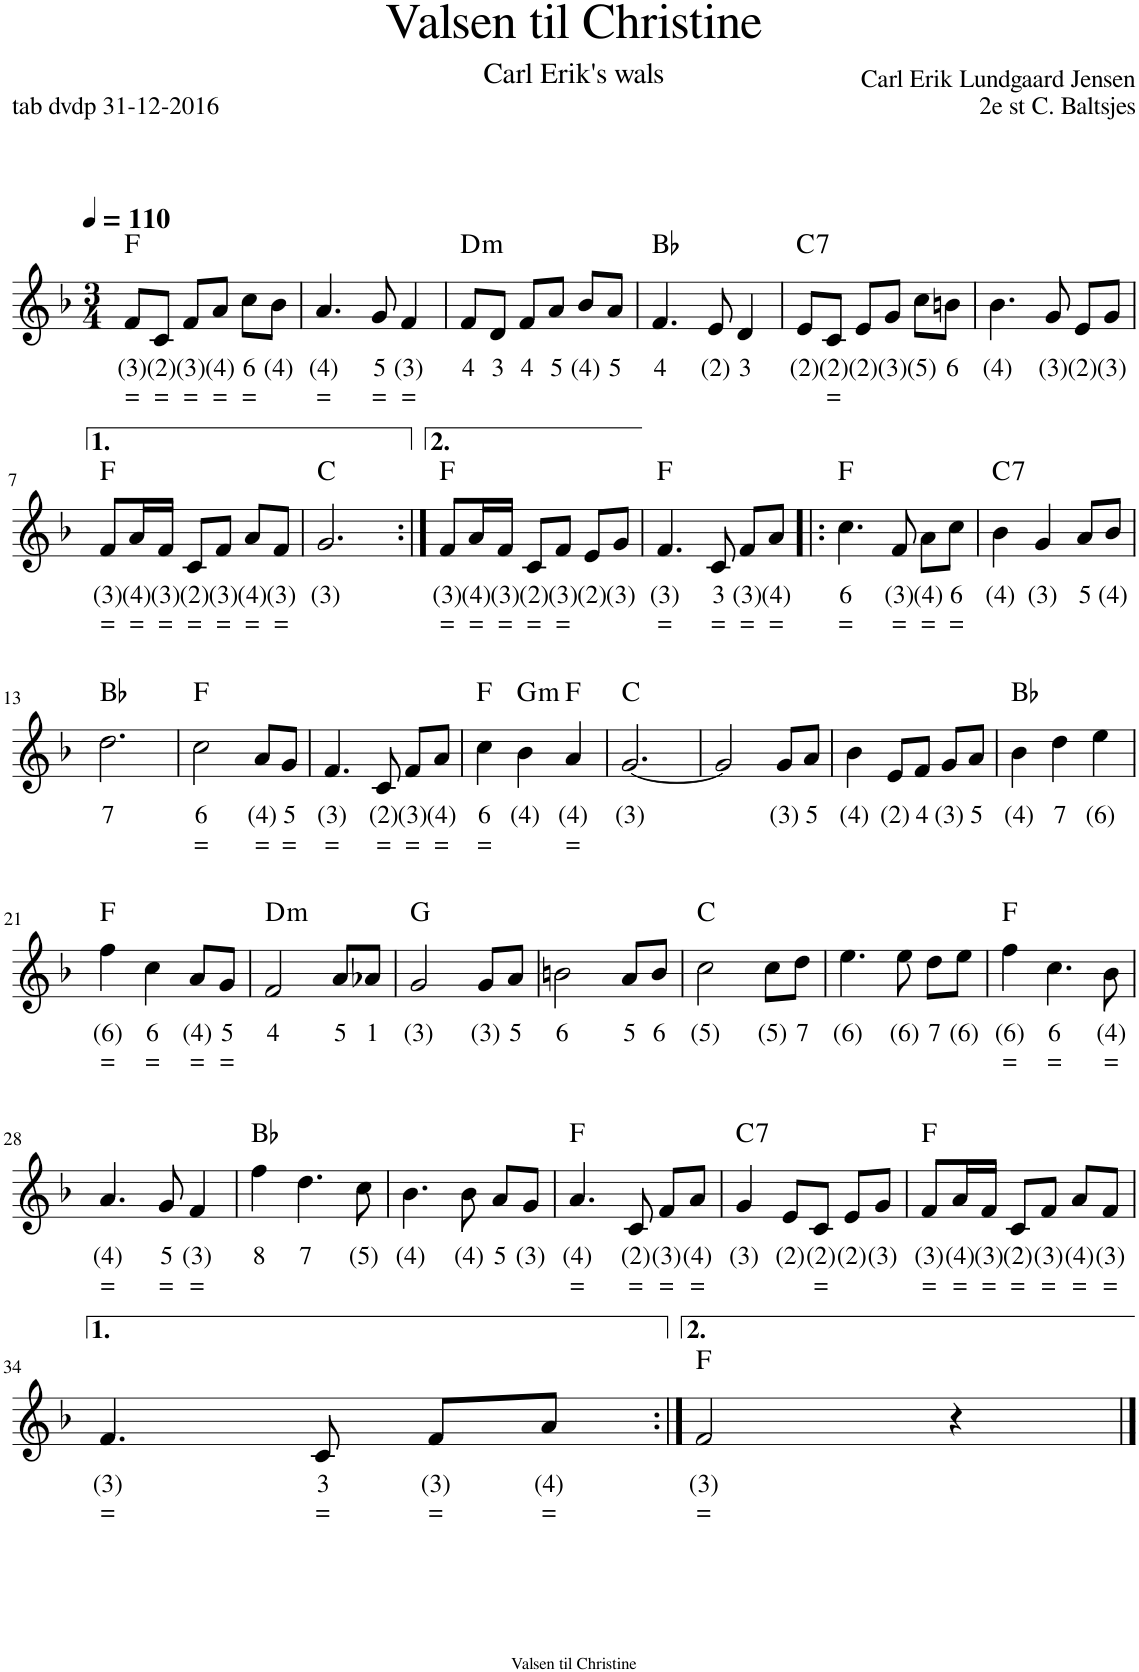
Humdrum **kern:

**kern	**text	**text	**kern	**text	**text	**kern	**text	**text	**harte
*part3	*part3	*part3	*part2	*part2	*part2	*part1	*part1	*part1	*part1
*staff3	*staff3	*staff3	*staff2	*staff2	*staff2	*staff1	*staff1	*staff1	*
*I"Stem	*	*	*I"Stem	*	*	*I"Stem	*	*	*
*stria5	*	*	*stria5	*	*	*	*	*	*
*clefG2	*	*	*clefG2	*	*	*clefG2	*	*	*
*k[b-]	*	*	*k[b-]	*	*	*k[b-]	*	*	*
*M3/4	*	*	*M3/4	*	*	*M3/4	*	*	*
*MM110	*	*	*MM110	*	*	*MM110	*	*	*
=1	=1	=1	=1	=1	=1	=1	=1	=1	=1
!	!	!	!LO:TX:a:t=2e stem	!	!	!	!	!	!
!LO:TX:a:t=2e st laag angepast	!	!	!	!	!	!	!	!	!
!	!	!	!	!	!	!	!LO:LY:b	!LO:LY:b	!
2f	(3)	=	4ff	(6)	=	8f/L	(3)	=	F:maj
!	!	!	!	!	!	!	!LO:LY:b	!LO:LY:b	!
.	.	.	.	.	.	8c/J	(2)	=	.
!	!	!	!	!	!	!	!LO:LY:b	!LO:LY:b	!
.	.	.	4gg	8	=	8f/L	(3)	=	.
!	!	!	!	!	!	!	!LO:LY:b	!LO:LY:b	!
.	.	.	.	.	.	8a/J	(4)	=	.
!	!	!	!	!	!	!	!LO:LY:b	!LO:LY:b	!
4a	(4)	=	4aa	(7)	=	8cc\L	6	=	.
!	!	!	!	!	!	!	!LO:LY:b	!	!
.	.	.	.	.	.	8b-\J	(4)	.	.
=2	=2	=2	=2	=2	=2	=2	=2	=2	=2
!	!	!	!	!	!	!	!LO:LY:b	!LO:LY:b	!
4.cc	6	=	4.ccc	(8)	=	4.a/	(4)	=	.
!	!	!	!	!	!	!	!LO:LY:b	!LO:LY:b	!
8b-	(4)	.	8bb-	(8)	.	8g/	5	=	.
!	!	!	!	!	!	!	!LO:LY:b	!LO:LY:b	!
4a	(4)	=	4aa	(7)	=	4f/	(3)	=	.
=3	=3	=3	=3	=3	=3	=3	=3	=3	=3
!	!	!	!	!	!	!	!LO:LY:b	!	!LO:H:kt=m
2f	4	.	4ff	8	.	8f/L	4	.	D:min
!	!	!	!	!	!	!	!LO:LY:b	!	!
.	.	.	.	.	.	8d/J	3	.	.
!	!	!	!	!	!	!	!LO:LY:b	!	!
.	.	.	4gg	(7)	.	8f/L	4	.	.
!	!	!	!	!	!	!	!LO:LY:b	!	!
.	.	.	.	.	.	8a/J	5	.	.
!	!	!	!	!	!	!	!LO:LY:b	!	!
4a	5	.	4aa	9	.	8b-/L	(4)	.	.
!	!	!	!	!	!	!	!LO:LY:b	!	!
.	.	.	.	.	.	8a/J	5	.	.
=4	=4	=4	=4	=4	=4	=4	=4	=4	=4
!	!	!	!	!	!	!	!LO:LY:b	!	!
2.b-	(4)	.	2.bb-	(8)	.	4.f/	4	.	Bb:maj
!	!	!	!	!	!	!	!LO:LY:b	!	!
.	.	.	.	.	.	8e/	(2)	.	.
!	!	!	!	!	!	!	!LO:LY:b	!	!
.	.	.	.	.	.	4d/	3	.	.
=5	=5	=5	=5	=5	=5	=5	=5	=5	=5
!	!	!	!	!	!	!	!LO:LY:b	!	!LO:H:kt=7
4e	(2)	.	4ee	(6)	.	8e/L	(2)	.	C:7
!	!	!	!	!	!	!	!LO:LY:b	!LO:LY:b	!
.	.	.	.	.	.	8c/J	(2)	=	.
!	!	!	!	!	!	!	!LO:LY:b	!	!
4g	(3)	.	4ff	8	.	8e/L	(2)	.	.
!	!	!	!	!	!	!	!LO:LY:b	!	!
.	.	.	.	.	.	8g/J	(3)	.	.
!	!	!	!	!	!	!	!LO:LY:b	!	!
4g	(3)	.	4gg	(7)	.	8cc\L	(5)	.	.
!	!	!	!	!	!	!	!LO:LY:b	!	!
.	.	.	.	.	.	8bn\J	6	.	.
=6	=6	=6	=6	=6	=6	=6	=6	=6	=6
!	!	!	!	!	!	!	!LO:LY:b	!	!
4.b-	(4)	.	4.bb-	(8)	.	4.b-\	(4)	.	.
!	!	!	!	!	!	!	!LO:LY:b	!	!
8g	(3)	.	8gg	(7)	.	8g/	(3)	.	.
!	!	!	!	!	!	!	!LO:LY:b	!	!
8e/L	(2)	.	8ee\L	(6)	.	8e/L	(2)	.	.
!	!	!	!	!	!	!	!LO:LY:b	!	!
8g/J	(3)	.	8gg\J	(7)	.	8g/J	(3)	.	.
!!LO:LB:g=z
=7	=7	=7	=7	=7	=7	=7	=7	=7	=7
!	!	!	!	!	!	!	!LO:LY:b	!LO:LY:b	!
2f	(3)	=	2ff	(6)	=	8f/L	(3)	=	F:maj
!	!	!	!	!	!	!	!LO:LY:b	!LO:LY:b	!
.	.	.	.	.	.	16a/L	(4)	=	.
!	!	!	!	!	!	!	!LO:LY:b	!LO:LY:b	!
.	.	.	.	.	.	16f/JJ	(3)	=	.
!	!	!	!	!	!	!	!LO:LY:b	!LO:LY:b	!
.	.	.	.	.	.	8c/L	(2)	=	.
!	!	!	!	!	!	!	!LO:LY:b	!LO:LY:b	!
.	.	.	.	.	.	8f/J	(3)	=	.
!	!	!	!	!	!	!	!LO:LY:b	!LO:LY:b	!
4a	(4)	=	4aa	(7)	=	8a/L	(4)	=	.
!	!	!	!	!	!	!	!LO:LY:b	!LO:LY:b	!
.	.	.	.	.	.	8f/J	(3)	=	.
=8	=8	=8	=8	=8	=8	=8	=8	=8	=8
!	!	!	!	!	!	!	!LO:LY:b	!	!
2.e	(2)	.	2.ee	(6)	.	2.g/	(3)	.	C:maj
=9:|!	=9:|!	=9:|!	=9:|!	=9:|!	=9:|!	=9:|!	=9:|!	=9:|!	=9:|!
!	!	!	!	!	!	!	!LO:LY:b	!LO:LY:b	!
2f	(3)	=	2ff	(6)	=	8f/L	(3)	=	F:maj
!	!	!	!	!	!	!	!LO:LY:b	!LO:LY:b	!
.	.	.	.	.	.	16a/L	(4)	=	.
!	!	!	!	!	!	!	!LO:LY:b	!LO:LY:b	!
.	.	.	.	.	.	16f/JJ	(3)	=	.
!	!	!	!	!	!	!	!LO:LY:b	!LO:LY:b	!
.	.	.	.	.	.	8c/L	(2)	=	.
!	!	!	!	!	!	!	!LO:LY:b	!LO:LY:b	!
.	.	.	.	.	.	8f/J	(3)	=	.
!	!	!	!	!	!	!	!LO:LY:b	!	!
4g	5	=	4gg	7	=	8e/L	(2)	.	.
!	!	!	!	!	!	!	!LO:LY:b	!	!
.	.	.	.	.	.	8g/J	(3)	.	.
=10	=10	=10	=10	=10	=10	=10	=10	=10	=10
!	!	!	!	!	!	!	!LO:LY:b	!LO:LY:b	!
2f	(3)	=	2ff	(6)	=	4.f/	(3)	=	F:maj
!	!	!	!	!	!	!	!LO:LY:b	!LO:LY:b	!
.	.	.	.	.	.	8c/	3	=	.
!	!	!	!	!	!	!	!LO:LY:b	!LO:LY:b	!
4r	.	.	4r	.	.	8f/L	(3)	=	.
!	!	!	!	!	!	!	!LO:LY:b	!LO:LY:b	!
.	.	.	.	.	.	8a/J	(4)	=	.
=11!|:	=11!|:	=11!|:	=11!|:	=11!|:	=11!|:	=11!|:	=11!|:	=11!|:	=11!|:
!	!	!	!	!	!	!	!LO:LY:b	!LO:LY:b	!
4.f	(3)	=	4.ff	(6)	=	4.cc\	6	=	F:maj
!	!	!	!	!	!	!	!LO:LY:b	!LO:LY:b	!
8c	3	=	8cc	6	=	8f/	(3)	=	.
!	!	!	!	!	!	!	!LO:LY:b	!LO:LY:b	!
8d/L	3	.	8dd\L	(5)	=	8a\L	(4)	=	.
!	!	!	!	!	!	!	!LO:LY:b	!LO:LY:b	!
8e/J	4	=	8ee\J	7	=	8cc\J	6	=	.
=12	=12	=12	=12	=12	=12	=12	=12	=12	=12
!	!	!	!	!	!	!	!LO:LY:b	!	!LO:H:kt=7
4e	(2)	.	4ee	(6)	.	4b-\	(4)	.	C:7
!	!	!	!	!	!	!	!LO:LY:b	!	!
4g	(3)	.	4dd	7	.	4g/	(3)	.	.
!	!	!	!	!	!	!	!LO:LY:b	!	!
4g	(3)	.	4cc	(5)	.	8a/L	5	.	.
!	!	!	!	!	!	!	!LO:LY:b	!	!
.	.	.	.	.	.	8b-/J	(4)	.	.
!!LO:LB:g=z
=13	=13	=13	=13	=13	=13	=13	=13	=13	=13
!	!	!	!	!	!	!	!LO:LY:b	!	!
4.b-	(4)	.	4.b-	(4)	.	2.dd\	7	.	Bb:maj
8b-	(4)	.	8b-	(4)	.	.	.	.	.
8a/L	5	.	8a/L	5	.	.	.	.	.
8g/J	(3)	.	8g/J	(3)	.	.	.	.	.
=14	=14	=14	=14	=14	=14	=14	=14	=14	=14
!	!	!	!	!	!	!	!LO:LY:b	!LO:LY:b	!
2f	(3)	=	2f	(3)	=	2cc\	6	=	F:maj
!	!	!	!	!	!	!	!LO:LY:b	!LO:LY:b	!
4r	.	.	4r	.	.	8a/L	(4)	=	.
!	!	!	!	!	!	!	!LO:LY:b	!LO:LY:b	!
.	.	.	.	.	.	8g/J	5	=	.
=15	=15	=15	=15	=15	=15	=15	=15	=15	=15
!	!	!	!	!	!	!	!LO:LY:b	!LO:LY:b	!
4.f	(3)	=	4.ff	(6)	.	4.f/	(3)	=	.
!	!	!	!	!	!	!	!LO:LY:b	!LO:LY:b	!
8c	3	=	8cc	6	=	8c/	(2)	=	.
!	!	!	!	!	!	!	!LO:LY:b	!LO:LY:b	!
8d/L	3	.	8dd\L	(5)	=	8f/L	(3)	=	.
!	!	!	!	!	!	!	!LO:LY:b	!LO:LY:b	!
8e/J	4	=	8ee\J	7	=	8a/J	(4)	=	.
=16	=16	=16	=16	=16	=16	=16	=16	=16	=16
!	!	!	!	!	!	!	!LO:LY:b	!LO:LY:b	!
4e	4	=	4ee	7	=	4cc\	6	=	F:maj
!	!	!	!	!	!	!	!LO:LY:b	!	!LO:H:kt=m
4d	3	.	4dd	7	.	4b-\	(4)	.	G:min
!	!	!	!	!	!	!	!LO:LY:b	!LO:LY:b	!
4c	3	=	4cc	6	=	4a/	(4)	=	F:maj
=17	=17	=17	=17	=17	=17	=17	=17	=17	=17
!	!	!	!	!	!	!	!LO:LY:b	!	!
4.e	(2)	.	4.ee	(6)	.	[2.g/	(3)	.	C:maj
8e	(2)	.	8ee	(6)	.	.	.	.	.
8f/L	4	.	8ff\L	8	.	.	.	.	.
8g/J	(3)	.	8gg\J	(7)	.	.	.	.	.
=18	=18	=18	=18	=18	=18	=18	=18	=18	=18
2cc	(5)	.	2ccc	(8)	.	2g/]	.	.	.
!	!	!	!	!	!	!	!LO:LY:b	!	!
8e/L	(2)	.	8ee\L	(6)	.	8g/L	(3)	.	.
!	!	!	!	!	!	!	!LO:LY:b	!	!
8f/J	4	.	8ff\J	8	.	8a/J	5	.	.
=19	=19	=19	=19	=19	=19	=19	=19	=19	=19
!	!	!	!	!	!	!	!LO:LY:b	!	!
4g	(3)	.	4gg	(7)	.	4b-\	(4)	.	.
!	!	!	!	!	!	!	!LO:LY:b	!	!
8e/L	(2)	.	8ee\L	(6)	.	8e/L	(2)	.	.
!	!	!	!	!	!	!	!LO:LY:b	!	!
8f/J	4	.	8ff\J	8	.	8f/J	4	.	.
!	!	!	!	!	!	!	!LO:LY:b	!	!
8g/L	(3)	.	8gg\L	(7)	.	8g/L	(3)	.	.
!	!	!	!	!	!	!	!LO:LY:b	!	!
8e/J	(2)	.	8ee\J	(6)	.	8a/J	5	.	.
=20	=20	=20	=20	=20	=20	=20	=20	=20	=20
!	!	!	!	!	!	!	!LO:LY:b	!	!
4d	3	.	4dd	7	.	4b-\	(4)	.	Bb:maj
!	!	!	!	!	!	!	!LO:LY:b	!	!
4f	4	.	4b-	(4)	.	4dd\	7	.	.
!	!	!	!	!	!	!	!LO:LY:b	!	!
4f	4	.	4b-	(4)	.	4ee\	(6)	.	.
!!LO:LB:g=z
=21	=21	=21	=21	=21	=21	=21	=21	=21	=21
!	!	!	!	!	!	!	!LO:LY:b	!LO:LY:b	!
4cc	6	=	4cc	6	=	4ff\	(6)	=	F:maj
!	!	!	!	!	!	!	!LO:LY:b	!LO:LY:b	!
4a	(4)	=	4a	(4)	=	4cc\	6	=	.
!	!	!	!	!	!	!	!LO:LY:b	!LO:LY:b	!
8f/L	(3)	=	8f/L	(3)	=	8a/L	(4)	=	.
!	!	!	!	!	!	!	!LO:LY:b	!LO:LY:b	!
8e/J	4	=	8e/J	4	=	8g/J	5	=	.
=22	=22	=22	=22	=22	=22	=22	=22	=22	=22
!	!	!	!	!	!	!	!LO:LY:b	!	!LO:H:kt=m
2d	3	.	2d	3	.	2f/	4	.	D:min
!	!	!	!	!	!	!	!LO:LY:b	!	!
4r	.	.	4r	.	.	8a/L	5	.	.
!	!	!	!	!	!	!	!LO:LY:b	!	!
.	.	.	.	.	.	8a-X/J	1	.	.
=23	=23	=23	=23	=23	=23	=23	=23	=23	=23
!	!	!	!	!	!	!	!LO:LY:b	!	!
4r	.	.	4r	.	.	2g/	(3)	.	G:maj
4d	3	.	4dd	7	.	.	.	.	.
!	!	!	!	!	!	!	!LO:LY:b	!	!
4d	3	.	4dd	7	.	8g/L	(3)	.	.
!	!	!	!	!	!	!	!LO:LY:b	!	!
.	.	.	.	.	.	8a/J	5	.	.
=24	=24	=24	=24	=24	=24	=24	=24	=24	=24
!	!	!	!	!	!	!	!LO:LY:b	!	!
4r	.	.	4r	.	.	2bn\	6	.	.
4g	(3)	.	4gg	(7)	.	.	.	.	.
!	!	!	!	!	!	!	!LO:LY:b	!	!
4g	(3)	.	4gg	(7)	.	8a/L	5	.	.
!	!	!	!	!	!	!	!LO:LY:b	!	!
.	.	.	.	.	.	8b/J	6	.	.
=25	=25	=25	=25	=25	=25	=25	=25	=25	=25
!	!	!	!	!	!	!	!LO:LY:b	!	!
4r	.	.	4r	.	.	2cc\	(5)	.	C:maj
4e	(2)	.	4ee	(6)	.	.	.	.	.
!	!	!	!	!	!	!	!LO:LY:b	!	!
4f	4	.	4ff	8	.	8cc\L	(5)	.	.
!	!	!	!	!	!	!	!LO:LY:b	!	!
.	.	.	.	.	.	8dd\J	7	.	.
=26	=26	=26	=26	=26	=26	=26	=26	=26	=26
!	!	!	!	!	!	!	!LO:LY:b	!	!
2g	(3)	.	2gg	(7)	.	4.ee\	(6)	.	.
!	!	!	!	!	!	!	!LO:LY:b	!	!
.	.	.	.	.	.	8ee\	(6)	.	.
!	!	!	!	!	!	!	!LO:LY:b	!	!
4r	.	.	4r	.	.	8dd\L	7	.	.
!	!	!	!	!	!	!	!LO:LY:b	!	!
.	.	.	.	.	.	8ee\J	(6)	.	.
=27	=27	=27	=27	=27	=27	=27	=27	=27	=27
!	!	!	!	!	!	!	!LO:LY:b	!LO:LY:b	!
4a	(4)	=	4aa	(7)	=	4ff\	(6)	=	F:maj
!	!	!	!	!	!	!	!LO:LY:b	!LO:LY:b	!
4g	5	=	4gg	8	=	4.cc\	6	=	.
4f	(3)	=	4ff	(6)	=	.	.	.	.
!	!	!	!	!	!	!	!LO:LY:b	!LO:LY:b	!
.	.	.	.	.	.	8b-\	(4)	=	.
!!LO:LB:g=z
=28	=28	=28	=28	=28	=28	=28	=28	=28	=28
!	!	!	!	!	!	!	!LO:LY:b	!LO:LY:b	!
4a	(4)	=	4aa	(7)	=	4.a/	(4)	=	.
4g	5	=	4gg	8	=	.	.	.	.
!	!	!	!	!	!	!	!LO:LY:b	!LO:LY:b	!
.	.	.	.	.	.	8g/	5	=	.
!	!	!	!	!	!	!	!LO:LY:b	!LO:LY:b	!
4f	(3)	=	4ff	(6)	=	4f/	(3)	=	.
=29	=29	=29	=29	=29	=29	=29	=29	=29	=29
!	!	!	!	!	!	!	!LO:LY:b	!	!
4b-	(4)	.	4bb-	(8)	.	4ff\	8	.	Bb:maj
!	!	!	!	!	!	!	!LO:LY:b	!	!
4b-	.	.	4bb-	.	.	4.dd\	7	.	.
8b-\L	.	.	8bb-\L	.	.	.	.	.	.
!	!	!	!	!	!	!	!LO:LY:b	!	!
8b-\J	.	.	8bb-\J	.	.	8cc\	(5)	.	.
=30	=30	=30	=30	=30	=30	=30	=30	=30	=30
!	!	!	!	!	!	!	!LO:LY:b	!	!
4.b-	(4)	.	4.bb-	(8)	.	4.b-\	(4)	.	.
!	!	!	!	!	!	!	!LO:LY:b	!	!
8b-	(4)	.	8bb-	(8)	.	8b-\	(4)	.	.
!	!	!	!	!	!	!	!LO:LY:b	!	!
8a/L	5	.	8aa\L	9	.	8a/L	5	.	.
!	!	!	!	!	!	!	!LO:LY:b	!	!
8g/J	(3)	.	8gg\J	(7)	.	8g/J	(3)	.	.
=31	=31	=31	=31	=31	=31	=31	=31	=31	=31
!	!	!	!	!	!	!	!LO:LY:b	!LO:LY:b	!
4.f	(3)	=	4.ff	(6)	=	4.a/	(4)	=	F:maj
!	!	!	!	!	!	!	!LO:LY:b	!LO:LY:b	!
8f	(3)	=	8ff	(6)	=	8c/	(2)	=	.
!	!	!	!	!	!	!	!LO:LY:b	!LO:LY:b	!
8a\L	(4)	=	8aa\L	(7)	=	8f/L	(3)	=	.
!	!	!	!	!	!	!	!LO:LY:b	!LO:LY:b	!
8cc\J	6	=	8ccc\J	(8)	=	8a/J	(4)	=	.
=32	=32	=32	=32	=32	=32	=32	=32	=32	=32
!	!	!	!	!	!	!	!LO:LY:b	!	!LO:H:kt=7
4f	4	.	4ff	8	.	4g/	(3)	.	C:7
!	!	!	!	!	!	!	!LO:LY:b	!	!
8e/L	(2)	.	8ee\L	(6)	.	8e/L	(2)	.	.
!	!	!	!	!	!	!	!LO:LY:b	!LO:LY:b	!
8g/J	(3)	.	8gg\J	(7)	.	8c/J	(2)	=	.
!	!	!	!	!	!	!	!LO:LY:b	!	!
8cc/L	(5)	.	8ccc\L	(8)	=	8e/L	(2)	.	.
!	!	!	!	!	!	!	!LO:LY:b	!	!
8g/J	(3)	.	8gg\J	(7)	.	8g/J	(3)	.	.
=33	=33	=33	=33	=33	=33	=33	=33	=33	=33
!	!	!	!	!	!	!	!LO:LY:b	!LO:LY:b	!
2f	(3)	=	4ff	(6)	=	8f/L	(3)	=	F:maj
!	!	!	!	!	!	!	!LO:LY:b	!LO:LY:b	!
.	.	.	.	.	.	16a/L	(4)	=	.
!	!	!	!	!	!	!	!LO:LY:b	!LO:LY:b	!
.	.	.	.	.	.	16f/JJ	(3)	=	.
!	!	!	!	!	!	!	!LO:LY:b	!LO:LY:b	!
.	.	.	4dd	(5)	=	8c/L	(2)	=	.
!	!	!	!	!	!	!	!LO:LY:b	!LO:LY:b	!
.	.	.	.	.	.	8f/J	(3)	=	.
!	!	!	!	!	!	!	!LO:LY:b	!LO:LY:b	!
4c	(2)	=	4cc	6	=	8a/L	(4)	=	.
!	!	!	!	!	!	!	!LO:LY:b	!LO:LY:b	!
.	.	.	.	.	.	8f/J	(3)	=	.
!!LO:LB:g=z
=34	=34	=34	=34	=34	=34	=34	=34	=34	=34
!	!	!	!	!	!	!	!LO:LY:b	!LO:LY:b	!
2f	(3)	=	2ff	(6)	=	4.f/	(3)	=	.
!	!	!	!	!	!	!	!LO:LY:b	!LO:LY:b	!
.	.	.	.	.	.	8c/	3	=	.
!	!	!	!	!	!	!	!LO:LY:b	!LO:LY:b	!
4r	.	.	4r	.	.	8f/L	(3)	=	.
!	!	!	!	!	!	!	!LO:LY:b	!LO:LY:b	!
.	.	.	.	.	.	8a/J	(4)	=	.
=35:|!	=35:|!	=35:|!	=35:|!	=35:|!	=35:|!	=35:|!	=35:|!	=35:|!	=35:|!
!	!	!	!	!	!	!	!LO:LY:b	!LO:LY:b	!
2.f	(3)	=	2.ff	(6)	=	2f/	(3)	=	F:maj
.	.	.	.	.	.	4r	.	.	.
==	==	==	==	==	==	==	==	==	==
*-	*-	*-	*-	*-	*-	*-	*-	*-	*-
